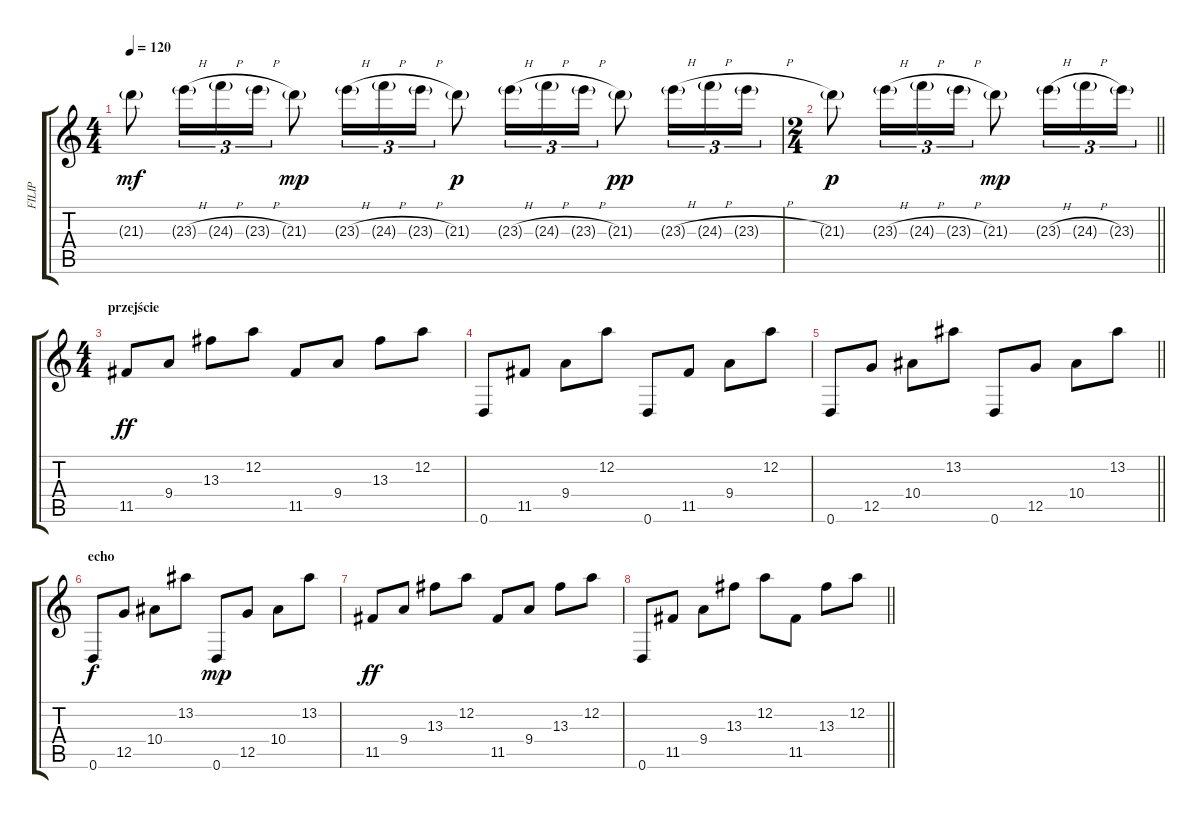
\track ("FILIP" "FILIP") {instrument distortionguitar}
\staff {score tabs}
\tuning (D4 A3 F3 C3 G2 D2) {hide}
\ts (4 4)
\tempo 120
\clef g2
\ks c
21.3{g}.8{dy mf} 23.3{h g}.16{tu (3 2)} 24.3{h g}.16{tu (3 2)} 23.3{h g}.16{tu (3 2)} 21.3{g}.8{dy mp} 23.3{h g}.16{tu (3 2)} 24.3{h g}.16{tu (3 2)} 23.3{h g}.16{tu (3 2)} 21.3{g}.8{dy p} 23.3{h g}.16{tu (3 2)} 24.3{h g}.16{tu (3 2)} 23.3{h g}.16{tu (3 2)} 21.3{g}.8{dy pp} 23.3{h g}.16{tu (3 2)} 24.3{h g}.16{tu (3 2)} 23.3{h g}.16{tu (3 2)} |
\ts (2 4)
\barLineRight lightlight
21.3{g}.8{dy p} 23.3{h g}.16{tu (3 2)} 24.3{h g}.16{tu (3 2)} 23.3{h g}.16{tu (3 2)} 21.3{g}.8{dy mp} 23.3{h g}.16{tu (3 2)} 24.3{h g}.16{tu (3 2)} 23.3{g}.16{tu (3 2)} |
\ts (4 4)
\section ("" "przejście")
11.5.8{dy ff} 9.4.8 13.3.8 12.2.8 11.5.8 9.4.8 13.3.8 12.2.8 |
0.6.8 11.5.8 9.4.8 12.2.8 0.6.8 11.5.8 9.4.8 12.2.8 |
\barLineRight lightlight
0.6.8 12.5.8 10.4.8 13.2.8 0.6.8 12.5.8 10.4.8 13.2.8 |
\section ("" "echo")
0.6.8{dy f} 12.5.8 10.4.8 13.2.8 0.6.8{dy mp} 12.5.8 10.4.8 13.2.8 |
11.5.8{dy ff} 9.4.8 13.3.8 12.2.8 11.5.8 9.4.8 13.3.8 12.2.8 |
\barLineRight lightlight
0.6.8 11.5.8 9.4.8 13.3.8 12.2.8 11.5.8 13.3.8 12.2.8
